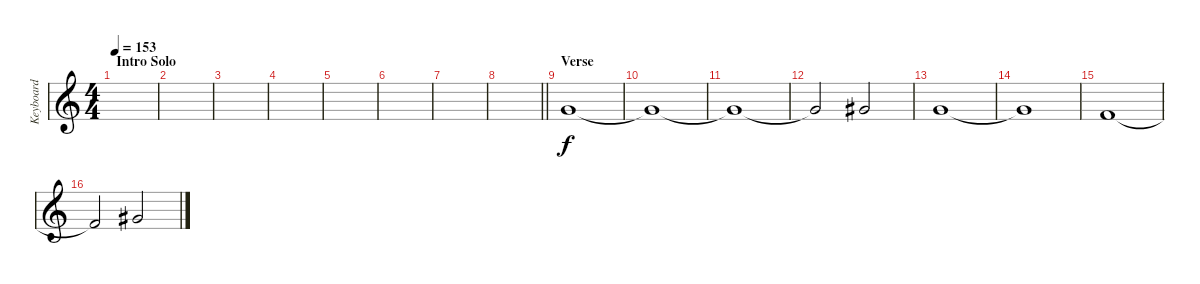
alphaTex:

\track ("Keyboard" "Keyboard") {instrument synthstrings1}
\staff {score}
\tuning (D4 A3 F3 C3 G2 C2) {hide}
\ts (4 4)
\section ("" "Intro Solo")
\tempo 153
\clef g2
\ks c
|
|
|
|
|
|
|
\barLineRight lightlight
|
\section ("" "Verse")
14.3.1{volume 10} |
14.3{t}.1 |
14.3{t}.1 |
14.3{t}.2 15.3.2 |
14.3.1 |
14.3{t}.1 |
12.3.1 |
12.3{t}.2 15.3.2
